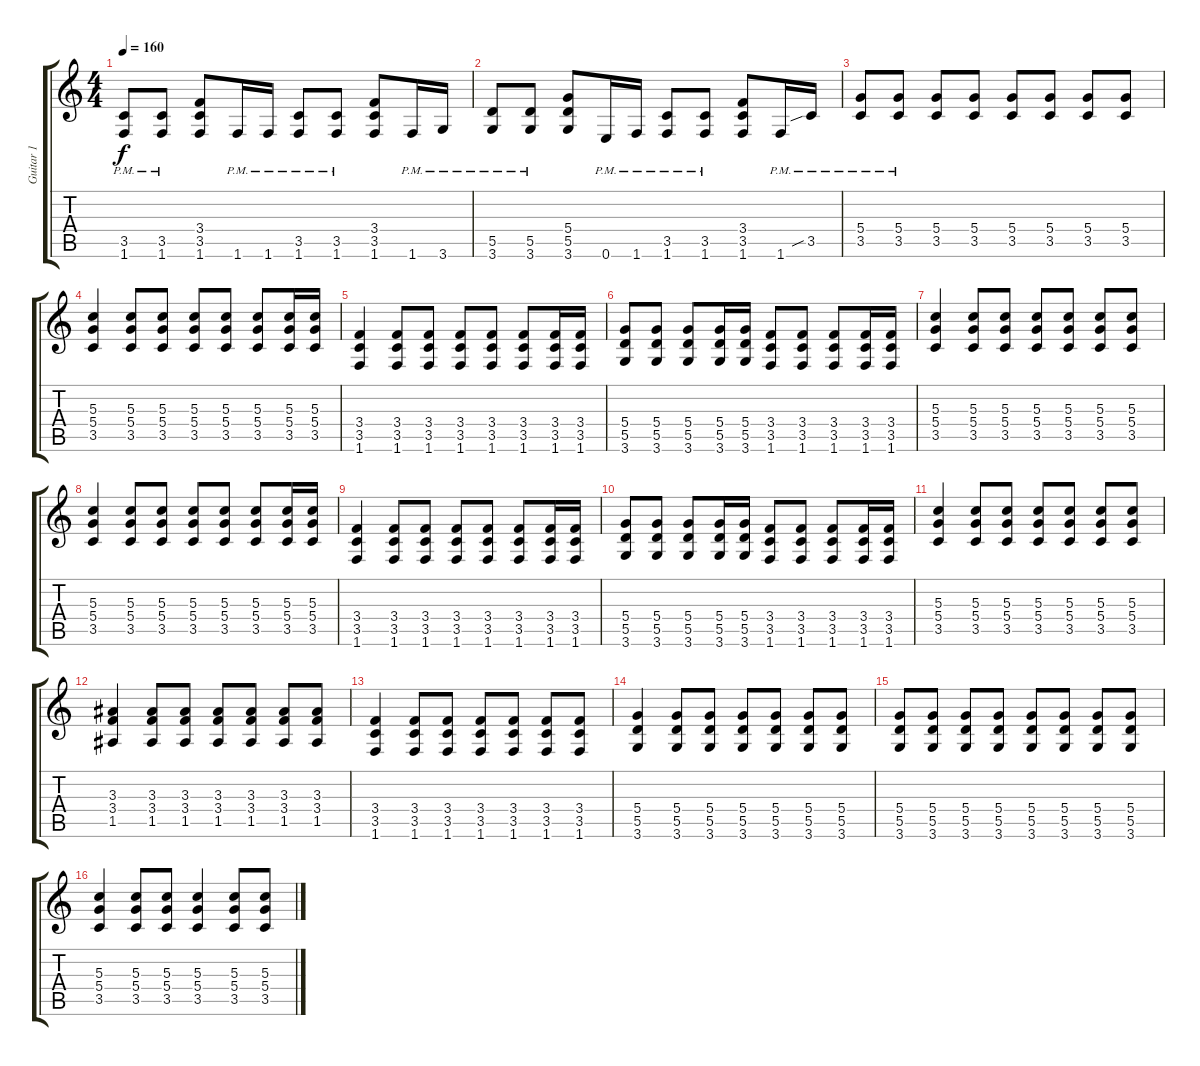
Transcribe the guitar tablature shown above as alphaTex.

\track ("Guitar 1" "Guitar 1") {instrument overdrivenguitar}
\staff {score tabs}
\tuning (E4 B3 G3 D3 A2 E2) {hide}
\ts (4 4)
\tempo 160
\clef g2
\ks c
(3.5{pm} 1.6{pm}).8{dy f} (3.5{pm} 1.6{pm}).8 (3.4 3.5 1.6).8 1.6{pm}.16 1.6{pm}.16 (3.5{pm} 1.6{pm}).8 (3.5{pm} 1.6{pm}).8 (3.4 3.5 1.6).8 1.6{pm}.16 3.6{pm}.16 |
(5.5{pm} 3.6{pm}).8 (5.5{pm} 3.6{pm}).8 (5.4 5.5 3.6).8 0.6{pm}.16 1.6{pm}.16 (3.5{pm} 1.6{pm}).8 (3.5{pm} 1.6{pm}).8 (3.4 3.5 1.6).8 1.6{pm}.16 3.5{sib pm}.16 |
(5.4{pm} 3.5{pm}).8 (5.4{pm} 3.5{pm}).8 (5.4 3.5).8 (5.4 3.5).8 (5.4 3.5).8 (5.4 3.5).8 (5.4 3.5).8 (5.4 3.5).8 |
(5.3 5.4 3.5).4 (5.3 5.4 3.5).8 (5.3 5.4 3.5).8 (5.3 5.4 3.5).8 (5.3 5.4 3.5).8 (5.3 5.4 3.5).8 (5.3 5.4 3.5).16 (5.3 5.4 3.5).16 |
(3.4 3.5 1.6).4 (3.4 3.5 1.6).8 (3.4 3.5 1.6).8 (3.4 3.5 1.6).8 (3.4 3.5 1.6).8 (3.4 3.5 1.6).8 (3.4 3.5 1.6).16 (3.4 3.5 1.6).16 |
(5.4 5.5 3.6).8 (5.4 5.5 3.6).8 (5.4 5.5 3.6).8 (5.4 5.5 3.6).16 (5.4 5.5 3.6).16 (3.4 3.5 1.6).8 (3.4 3.5 1.6).8 (3.4 3.5 1.6).8 (3.4 3.5 1.6).16 (3.4 3.5 1.6).16 |
(5.3 5.4 3.5).4 (5.3 5.4 3.5).8 (5.3 5.4 3.5).8 (5.3 5.4 3.5).8 (5.3 5.4 3.5).8 (5.3 5.4 3.5).8 (5.3 5.4 3.5).8 |
(5.3 5.4 3.5).4 (5.3 5.4 3.5).8 (5.3 5.4 3.5).8 (5.3 5.4 3.5).8 (5.3 5.4 3.5).8 (5.3 5.4 3.5).8 (5.3 5.4 3.5).16 (5.3 5.4 3.5).16 |
(3.4 3.5 1.6).4 (3.4 3.5 1.6).8 (3.4 3.5 1.6).8 (3.4 3.5 1.6).8 (3.4 3.5 1.6).8 (3.4 3.5 1.6).8 (3.4 3.5 1.6).16 (3.4 3.5 1.6).16 |
(5.4 5.5 3.6).8 (5.4 5.5 3.6).8 (5.4 5.5 3.6).8 (5.4 5.5 3.6).16 (5.4 5.5 3.6).16 (3.4 3.5 1.6).8 (3.4 3.5 1.6).8 (3.4 3.5 1.6).8 (3.4 3.5 1.6).16 (3.4 3.5 1.6).16 |
(5.3 5.4 3.5).4 (5.3 5.4 3.5).8 (5.3 5.4 3.5).8 (5.3 5.4 3.5).8 (5.3 5.4 3.5).8 (5.3 5.4 3.5).8 (5.3 5.4 3.5).8 |
(3.3 3.4 1.5).4 (3.3 3.4 1.5).8 (3.3 3.4 1.5).8 (3.3 3.4 1.5).8 (3.3 3.4 1.5).8 (3.3 3.4 1.5).8 (3.3 3.4 1.5).8 |
(3.4 3.5 1.6).4 (3.4 3.5 1.6).8 (3.4 3.5 1.6).8 (3.4 3.5 1.6).8 (3.4 3.5 1.6).8 (3.4 3.5 1.6).8 (3.4 3.5 1.6).8 |
(5.4 5.5 3.6).4 (5.4 5.5 3.6).8 (5.4 5.5 3.6).8 (5.4 5.5 3.6).8 (5.4 5.5 3.6).8 (5.4 5.5 3.6).8 (5.4 5.5 3.6).8 |
(5.4 5.5 3.6).8 (5.4 5.5 3.6).8 (5.4 5.5 3.6).8 (5.4 5.5 3.6).8 (5.4 5.5 3.6).8 (5.4 5.5 3.6).8 (5.4 5.5 3.6).8 (5.4 5.5 3.6).8 |
(5.3 5.4 3.5).4 (5.3 5.4 3.5).8 (5.3 5.4 3.5).8 (5.3 5.4 3.5).4 (5.3 5.4 3.5).8 (5.3 5.4 3.5).8
